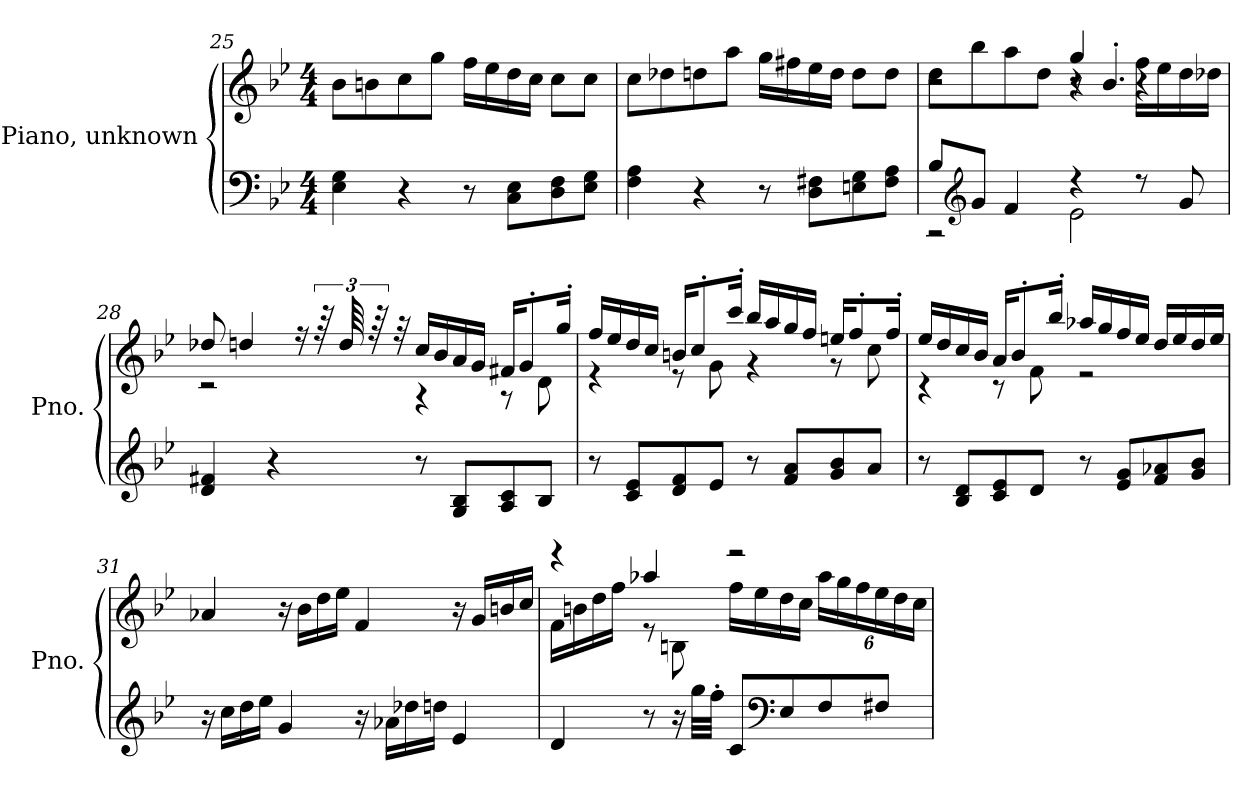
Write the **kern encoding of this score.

**kern	**kern
*part1	*part1
*staff2	*staff1
*I"Piano, unknown	*
*I'Pno.	*
*clefF4	*clefG2
*k[b-e-]	*k[b-e-]
*M4/4	*M4/4
=25	=25
4E-\ 4G\	8b-\L
.	8bn\
4r	8cc\
.	8gg\J
8r	16ff\LL
.	16ee-\
8C\ 8E-\L	16dd\
.	16cc\JJ
8D\ 8F\	8cc\L
8E-\ 8G\J	8cc\J
=26	=26
4F\ 4A\	8cc\L
.	8dd-X\
4r	8ddn\
.	8aa\J
8r	16gg\LL
.	16ff#X\
8D\ 8F#X\L	16ee-\
.	16dd\JJ
8En\ 8G\	8dd\L
8F#\ 8A\J	8dd\J
!!LO:LB:g=z
=27	=27
*^	*^
*	*	*	*^
8B-/L	2r	2r	8dd\L	2r
*clefG2	*	*	*	*
8g/J	.	.	8bb-\	.
4f/	.	.	8aa\	.
.	.	.	8dd\J	.
4r	2e-\	4gg/	4r	8r
.	.	.	.	4.b-'/
8r	.	4r	16ff\LL	.
.	.	.	16ee-\	.
8g/	.	.	16dd\	.
.	.	.	16dd-X\JJ	.
*v	*v	*	*	*
*	*	*v	*v
=28	=28	=28
4d/ 4f#X/	8dd-X/	2r
.	4ddn/	.
4r	.	.
.	16r	.
.	96r	.
.	96dd/	.
.	96r	.
.	32r	.
8r	16cc/LL	4r
.	16b-/	.
8G/ 8B-/L	16a/	.
.	16g/JJ	.
8A/ 8c/	16f#X/KL	8r
.	8g'/	.
8B-/J	.	8d\
.	16gg'/Jk	.
!!LO:LB:g=z	!!
=29	=29	=29
8r	16ff/LL	4r
.	16ee-/	.
8c/ 8e-/L	16dd/	.
.	16cc/JJ	.
8d/ 8f/	16bn/KL	8r
.	8cc'/	.
8e-/J	.	8g\
.	16ccc'/Jk	.
8r	16bb-/LL	4r
.	16aa/	.
8f/ 8a/L	16gg/	.
.	16ff/JJ	.
8g/ 8b-/	16een/KL	8r
.	8ff'/	.
8a/J	.	8cc\
.	16ff'/Jk	.
=30	=30	=30
8r	16ee-/LL	4r
.	16dd/	.
8B-/ 8d/L	16cc/	.
.	16b-/JJ	.
8c/ 8e-/	16a/KL	8r
.	8b-'/	.
8d/J	.	8f\
.	16bb-'/Jk	.
8r	16aa-X/LL	2r
.	16gg/	.
8e-/ 8g/L	16ff/	.
.	16ee-/JJ	.
8f/ 8a-X/	16dd/LL	.
.	16ee-/	.
8g/ 8b-/J	16dd/	.
.	16ee-/JJ	.
*	*v	*v
!!LO:LB:g=z
=31	=31
16r	4a-X/
16cc\LL	.
16dd\	.
16ee-\JJ	.
4g/	16r
.	16b-\LL
.	16dd\
.	16ee-\JJ
16r	4f/
16a-X\LL	.
16dd-X\	.
16ddn\JJ	.
4e-/	16r
.	16g/LL
.	16bn/
.	16cc/JJ
=32	=32
*	*^
4d/	4r	16f\LL
.	.	16bn\
.	.	16dd\
.	.	16ff\JJ
8r	4aa-X/	8r
16r	.	8Bn\
32gg\LLL	.	.
32ff'\JJJ	.	.
8c/L	2r	16ff\LL
.	.	16ee-\
*clefF4	*	*
8E-/	.	16dd\
.	.	16cc\JJ
*	*	*Xbrackettup
8F/	.	24aa-\LL
.	.	24gg\
.	.	24ff\
8F#X/J	.	24ee-\
.	.	24dd\
.	.	24cc\JJ
*	*v	*v
=	=
*-	*-
